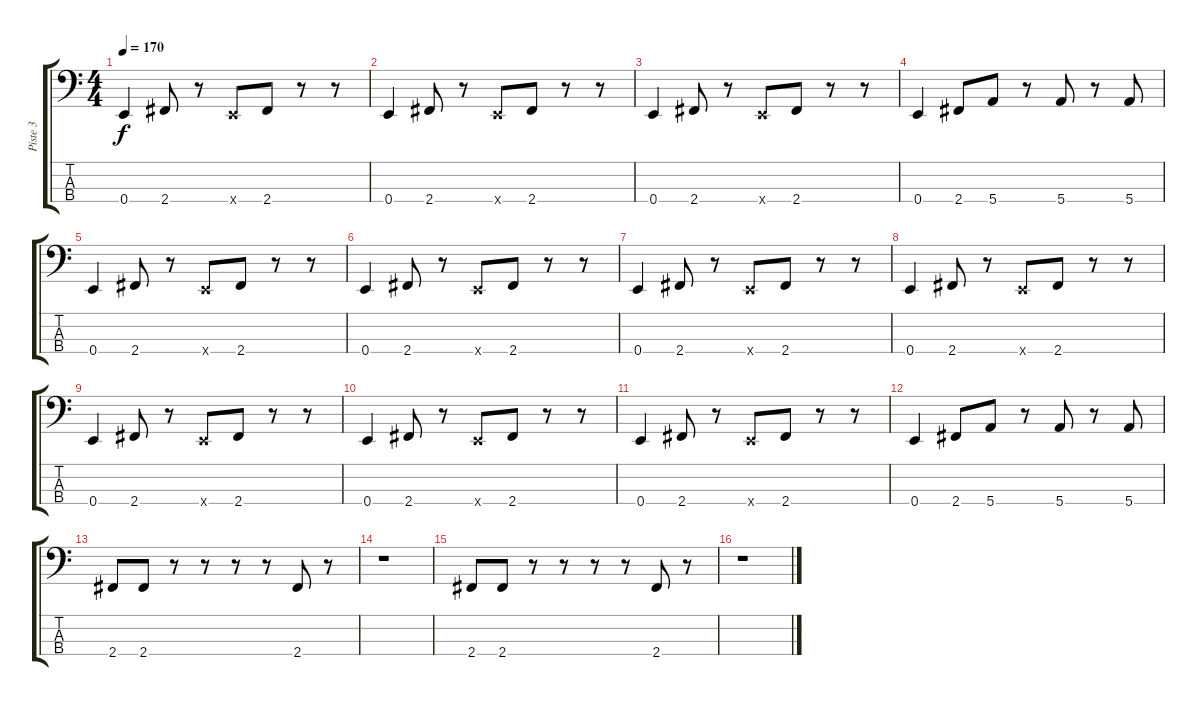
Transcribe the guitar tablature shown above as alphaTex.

\track ("Piste 3" "Piste 3") {instrument electricbassfinger}
\staff {score tabs}
\tuning (G2 D2 A1 E1) {hide}
\ts (4 4)
\tempo 170
\clef f4
\ks c
0.4.4{dy f} 2.4.8 r.8 0.4{x}.8 2.4.8 r.8 r.8 |
0.4.4 2.4.8 r.8 0.4{x}.8 2.4.8 r.8 r.8 |
0.4.4 2.4.8 r.8 0.4{x}.8 2.4.8 r.8 r.8 |
0.4.4 2.4.8 5.4.8 r.8 5.4.8 r.8 5.4.8 |
0.4.4 2.4.8 r.8 0.4{x}.8 2.4.8 r.8 r.8 |
0.4.4 2.4.8 r.8 0.4{x}.8 2.4.8 r.8 r.8 |
0.4.4 2.4.8 r.8 0.4{x}.8 2.4.8 r.8 r.8 |
0.4.4 2.4.8 r.8 0.4{x}.8 2.4.8 r.8 r.8 |
0.4.4 2.4.8 r.8 0.4{x}.8 2.4.8 r.8 r.8 |
0.4.4 2.4.8 r.8 0.4{x}.8 2.4.8 r.8 r.8 |
0.4.4 2.4.8 r.8 0.4{x}.8 2.4.8 r.8 r.8 |
0.4.4 2.4.8 5.4.8 r.8 5.4.8 r.8 5.4.8 |
2.4.8 2.4.8 r.8 r.8 r.8 r.8 2.4.8 r.8 |
r.1 |
2.4.8 2.4.8 r.8 r.8 r.8 r.8 2.4.8 r.8 |
r.1
